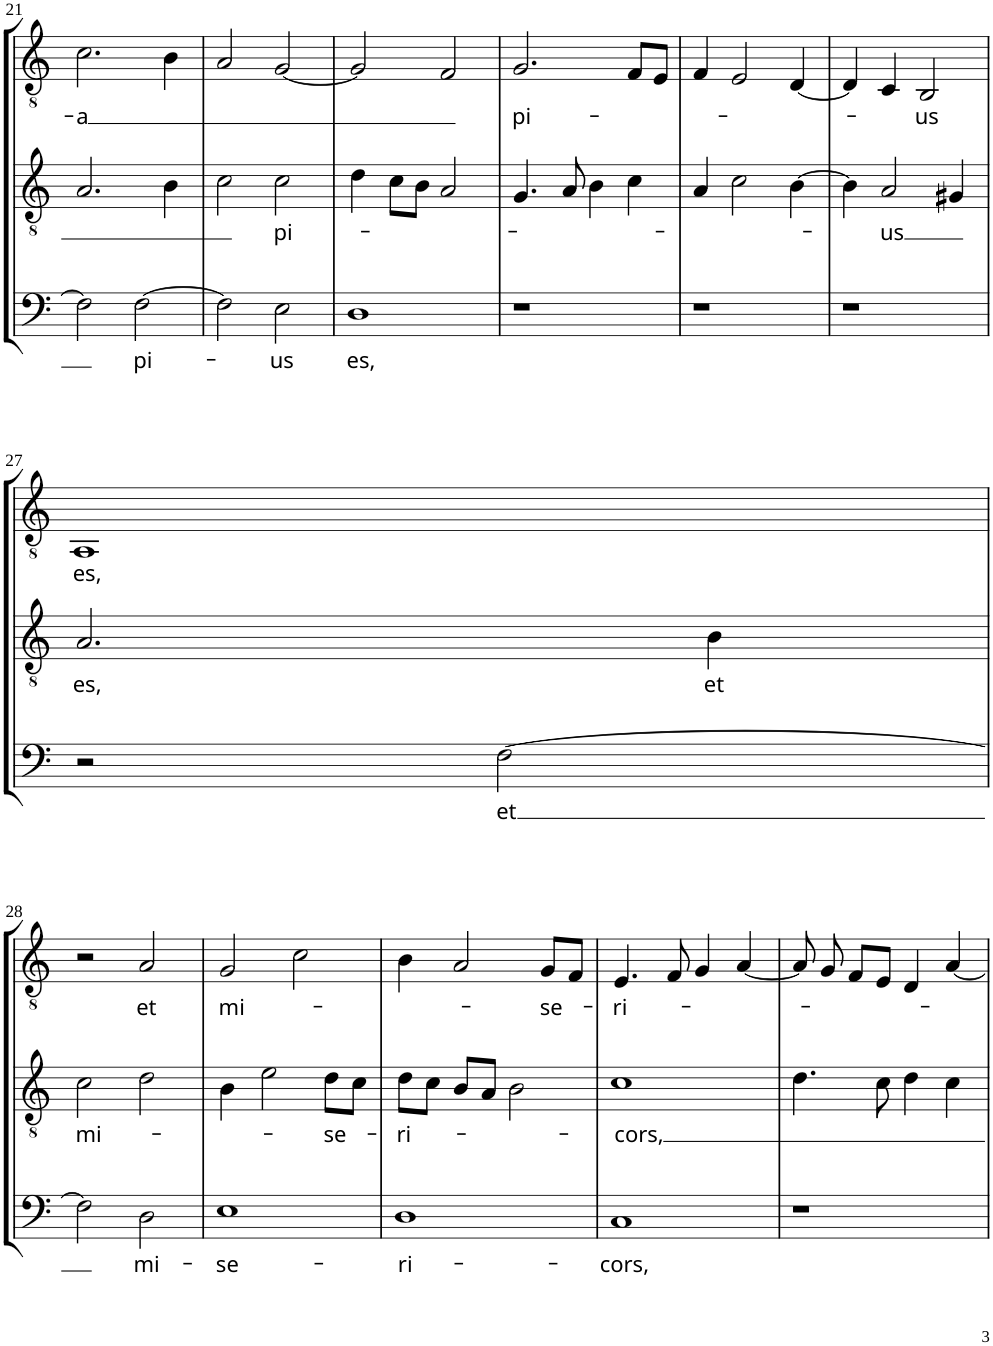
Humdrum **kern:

**kern	**text	**kern	**text	**kern	**text
*part3	*part3	*part2	*part2	*part1	*part1
*staff3	*staff3	*staff2	*staff2	*staff1	*staff1
!!LO:PB:g=z
*clefF4	*	*clefGv2	*	*clefGv2	*
*k[]	*	*k[]	*	*k[]	*
*M2/2	*	*M2/2	*	*M2/2	*
*met(c|)	*	*met(c|)	*	*met(c|)	*
=21	=21	=21	=21	=21	=21
!	!	!	!	!	!LO:LY:b
2F\]	.	2.A/	.	2.c\	-a
!	!LO:LY:b	!	!	!	!
[2F\	pi-	.	.	.	.
.	.	4B\	.	4B\	.
=22	=22	=22	=22	=22	=22
2F\]	.	2c\	.	2A/	.
!	!LO:LY:b	!	!LO:LY:b	!	!
2E\	-us	2c\	pi-	[2G/	.
=23	=23	=23	=23	=23	=23
!	!LO:LY:b	!	!	!	!
1D	es,	4d\	.	2G/]	.
.	.	8c\L	.	.	.
.	.	8B\J	.	.	.
.	.	2A/	.	2F/	.
=24	=24	=24	=24	=24	=24
!	!	!	!	!	!LO:LY:b
1r	.	4.G/	.	2.G/	pi-
.	.	8A/	.	.	.
.	.	4B\	.	.	.
.	.	4c\	.	8F/L	.
.	.	.	.	8E/J	.
=25	=25	=25	=25	=25	=25
1r	.	4A/	.	4F/	.
.	.	2c\	.	2E/	.
.	.	[4B\	.	[4D/	.
=26	=26	=26	=26	=26	=26
1r	.	4B\]	.	4D/]	.
!	!	!	!LO:LY:b	!	!
.	.	2A/	-us	4C/	.
!	!	!	!	!	!LO:LY:b
.	.	.	.	2BB/	-us
.	.	4G#X/	.	.	.
!!LO:LB:g=z
=27	=27	=27	=27	=27	=27
!	!	!	!LO:LY:b	!	!LO:LY:b
2r	.	2.A/	es,	1AA	es,
!	!LO:LY:b	!	!	!	!
[2F\	et	.	.	.	.
!	!	!	!LO:LY:b	!	!
.	.	4B\	et	.	.
!!LO:LB:g=z
=28	=28	=28	=28	=28	=28
!	!	!	!LO:LY:b	!	!
2F\]	.	2c\	mi-	2r	.
!	!LO:LY:b	!	!	!	!LO:LY:b
2D\	mi-	2d\	.	2A/	et
=29	=29	=29	=29	=29	=29
!	!LO:LY:b	!	!	!	!LO:LY:b
1E	-se-	4B\	.	2G/	mi-
.	.	2e\	.	.	.
.	.	.	.	2c\	.
!	!	!	!LO:LY:b	!	!
.	.	8d\L	-se-	.	.
.	.	8c\J	.	.	.
=30	=30	=30	=30	=30	=30
!	!LO:LY:b	!	!LO:LY:b	!	!
1D	-ri-	8d\L	-ri-	4B\	.
.	.	8c\J	.	.	.
.	.	8B/L	.	2A/	.
.	.	8A/J	.	.	.
.	.	2B\	.	.	.
!	!	!	!	!	!LO:LY:b
.	.	.	.	8G/L	-se-
.	.	.	.	8F/J	.
=31	=31	=31	=31	=31	=31
!	!LO:LY:b	!	!LO:LY:b	!	!LO:LY:b
1C	-cors,	1c	-cors,	4.E/	-ri-
.	.	.	.	8F/	.
.	.	.	.	4G/	.
.	.	.	.	[4A/	.
=32	=32	=32	=32	=32	=32
1r	.	4.d\	.	8A/]	.
.	.	.	.	8G/	.
.	.	.	.	8F/L	.
.	.	8c\	.	8E/J	.
.	.	4d\	.	4D/	.
.	.	4c\	.	[4A/	.
=	=	=	=	=	=
*-	*-	*-	*-	*-	*-
